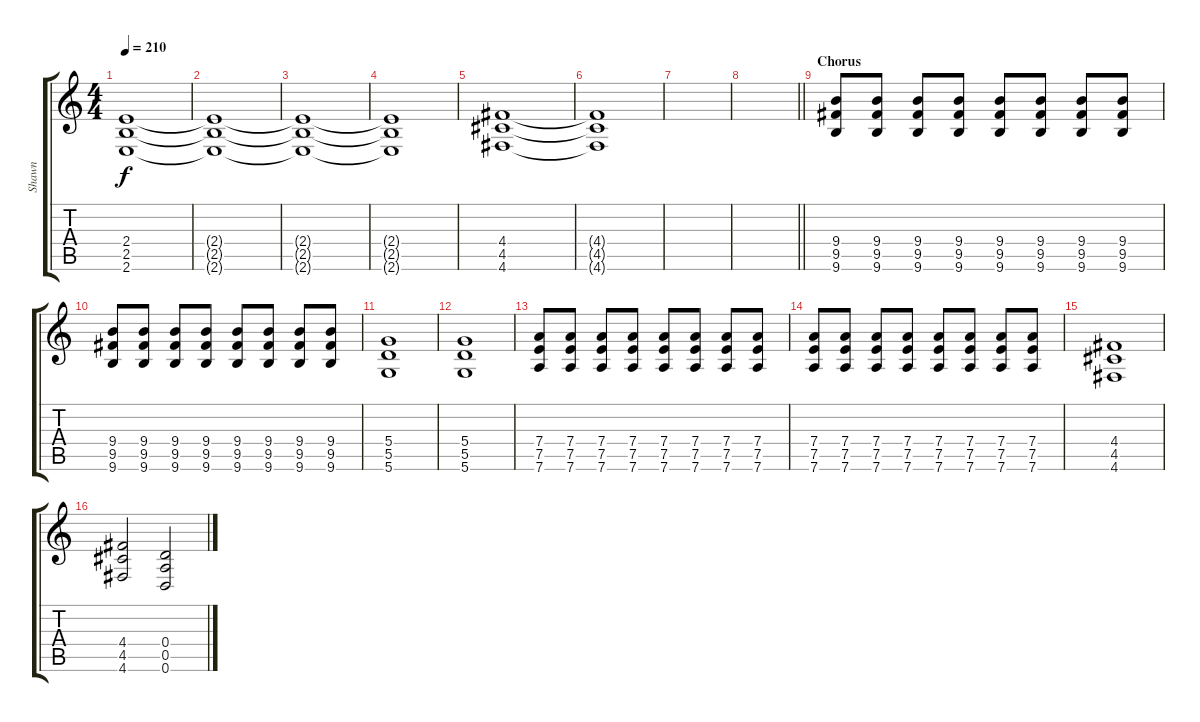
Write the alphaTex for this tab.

\track ("Shawn" "Shawn") {instrument distortionguitar}
\staff {score tabs}
\tuning (E4 B3 G3 D3 A2 D2) {hide}
\ts (4 4)
\tempo 210
\clef g2
\ks c
(2.4 2.5 2.6).1{dy f} |
(2.4{t} 2.5{t} 2.6{t}).1 |
(2.4{t} 2.5{t} 2.6{t}).1 |
(2.4{t} 2.5{t} 2.6{t}).1 |
(4.4 4.5 4.6).1 |
(4.4{t} 4.5{t} 4.6{t}).1 |
|
\barLineRight lightlight
|
\section ("" "Chorus")
(9.4 9.5 9.6).8 (9.4 9.5 9.6).8 (9.4 9.5 9.6).8 (9.4 9.5 9.6).8 (9.4 9.5 9.6).8 (9.4 9.5 9.6).8 (9.4 9.5 9.6).8 (9.4 9.5 9.6).8 |
(9.4 9.5 9.6).8 (9.4 9.5 9.6).8 (9.4 9.5 9.6).8 (9.4 9.5 9.6).8 (9.4 9.5 9.6).8 (9.4 9.5 9.6).8 (9.4 9.5 9.6).8 (9.4 9.5 9.6).8 |
(5.4 5.5 5.6).1 |
(5.4 5.5 5.6).1 |
(7.4 7.5 7.6).8 (7.4 7.5 7.6).8 (7.4 7.5 7.6).8 (7.4 7.5 7.6).8 (7.4 7.5 7.6).8 (7.4 7.5 7.6).8 (7.4 7.5 7.6).8 (7.4 7.5 7.6).8 |
(7.4 7.5 7.6).8 (7.4 7.5 7.6).8 (7.4 7.5 7.6).8 (7.4 7.5 7.6).8 (7.4 7.5 7.6).8 (7.4 7.5 7.6).8 (7.4 7.5 7.6).8 (7.4 7.5 7.6).8 |
(4.4 4.5 4.6).1 |
(4.4 4.5 4.6).2 (0.4 0.5 0.6).2
